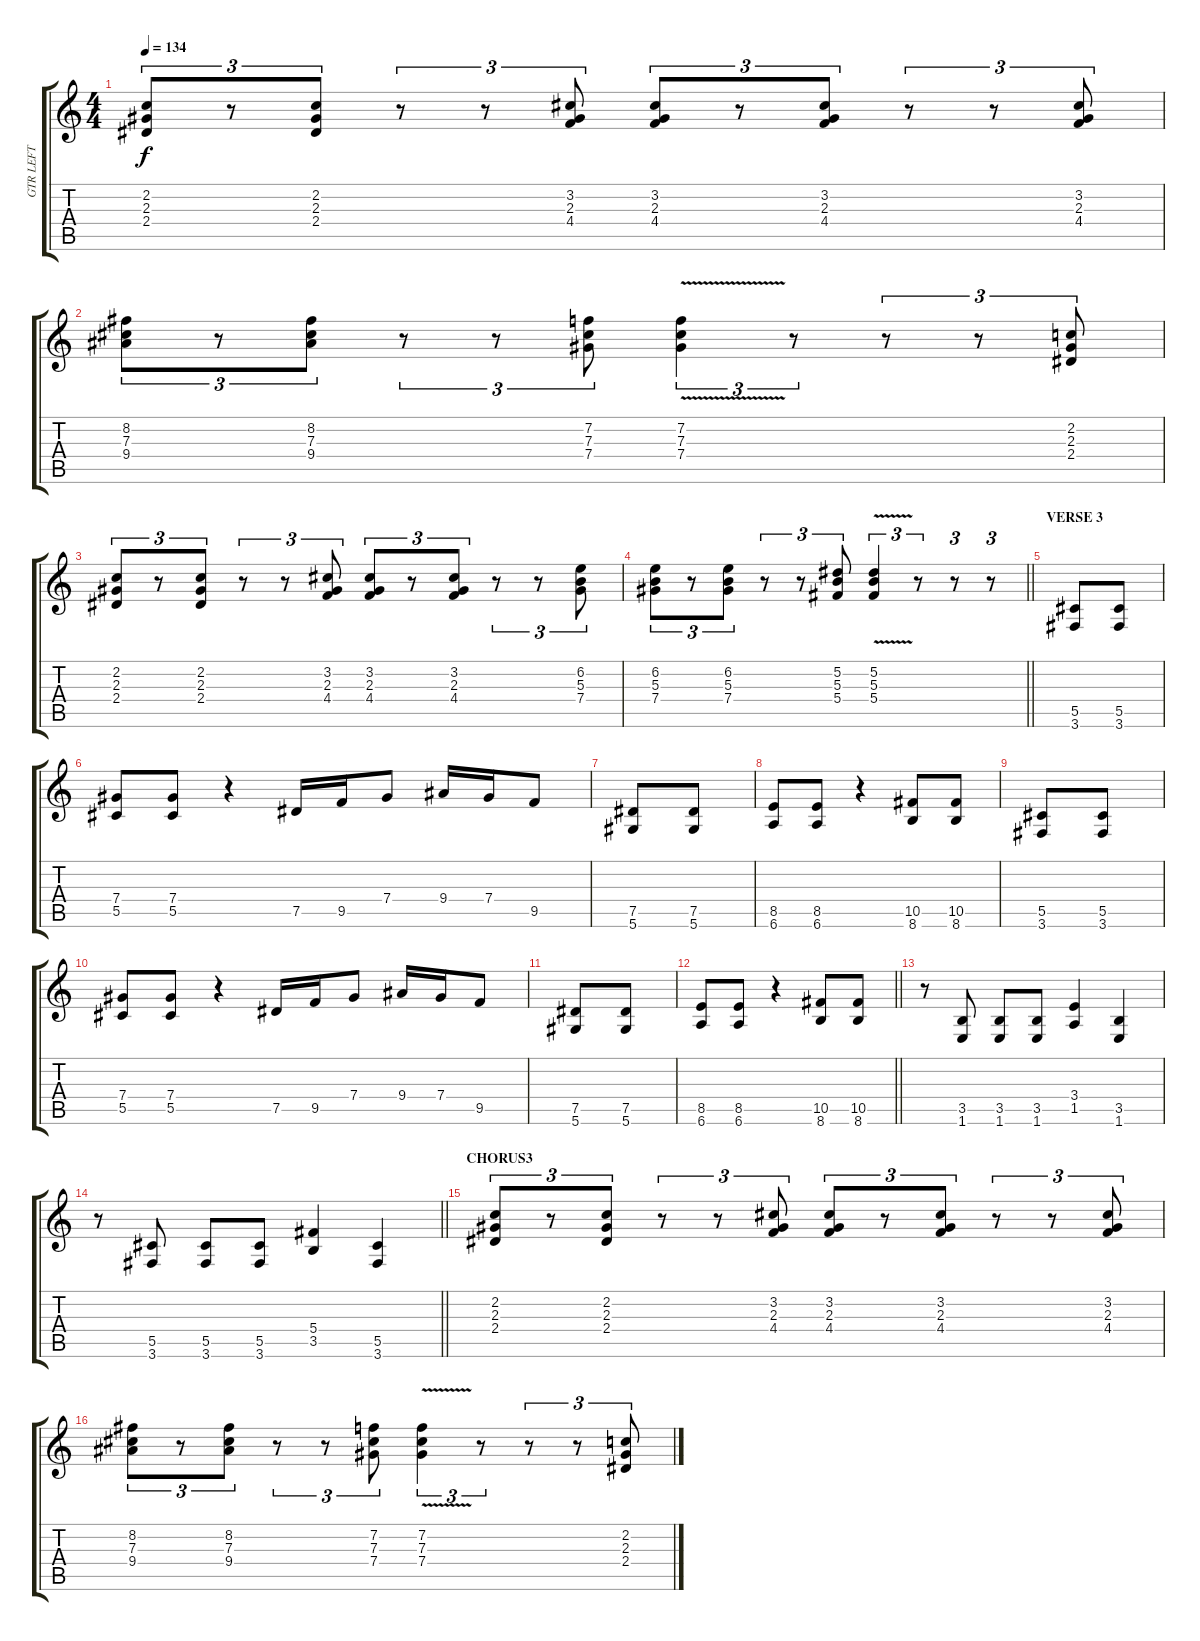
\track ("GTR LEFT" "GTR LEFT") {instrument overdrivenguitar}
\staff {score tabs}
\tuning (Eb4 Bb3 Gb3 Db3 Ab2 Eb2) {hide}
\ts (4 4)
\tempo 134
\clef g2
\ks c
(2.2 2.3 2.4).8{tu (3 2) dy f} r.8{tu (3 2)} (2.2 2.3 2.4).8{tu (3 2)} r.8{tu (3 2)} r.8{tu (3 2)} (3.2 2.3 4.4).8{tu (3 2)} (3.2 2.3 4.4).8{tu (3 2)} r.8{tu (3 2)} (3.2 2.3 4.4).8{tu (3 2)} r.8{tu (3 2)} r.8{tu (3 2)} (3.2 2.3 4.4).8{tu (3 2)} |
(8.2 7.3 9.4).8{tu (3 2)} r.8{tu (3 2)} (8.2 7.3 9.4).8{tu (3 2)} r.8{tu (3 2)} r.8{tu (3 2)} (7.2 7.3 7.4).8{tu (3 2)} (7.2{v} 7.3{v} 7.4{v}).4{tu (3 2)} r.8{tu (3 2)} r.8{tu (3 2)} r.8{tu (3 2)} (2.2 2.3 2.4).8{tu (3 2)} |
(2.2 2.3 2.4).8{tu (3 2)} r.8{tu (3 2)} (2.2 2.3 2.4).8{tu (3 2)} r.8{tu (3 2)} r.8{tu (3 2)} (3.2 2.3 4.4).8{tu (3 2)} (3.2 2.3 4.4).8{tu (3 2)} r.8{tu (3 2)} (3.2 2.3 4.4).8{tu (3 2)} r.8{tu (3 2)} r.8{tu (3 2)} (6.2 5.3 7.4).8{tu (3 2)} |
\barLineRight lightlight
(6.2 5.3 7.4).8{tu (3 2)} r.8{tu (3 2)} (6.2 5.3 7.4).8{tu (3 2)} r.8{tu (3 2)} r.8{tu (3 2)} (5.2 5.3 5.4).8{tu (3 2)} (5.2{v} 5.3{v} 5.4{v}).4{tu (3 2)} r.8{tu (3 2)} r.8{tu (3 2)} r.8{tu (3 2)} |
\section ("" "VERSE 3")
(5.5 3.6).8 (5.5 3.6).8 |
(7.4 5.5).8 (7.4 5.5).8 r.4 7.5.16 9.5.16 7.4.8 9.4.16 7.4.16 9.5.8 |
(7.5 5.6).8 (7.5 5.6).8 |
(8.5 6.6).8 (8.5 6.6).8 r.4 (10.5 8.6).8 (10.5 8.6).8 |
(5.5 3.6).8 (5.5 3.6).8 |
(7.4 5.5).8 (7.4 5.5).8 r.4 7.5.16 9.5.16 7.4.8 9.4.16 7.4.16 9.5.8 |
(7.5 5.6).8 (7.5 5.6).8 |
\barLineRight lightlight
(8.5 6.6).8 (8.5 6.6).8 r.4 (10.5 8.6).8 (10.5 8.6).8 |
r.8 (3.5 1.6).8 (3.5 1.6).8 (3.5 1.6).8 (3.4 1.5).4 (3.5 1.6).4 |
\barLineRight lightlight
r.8 (5.5 3.6).8 (5.5 3.6).8 (5.5 3.6).8 (5.4 3.5).4 (5.5 3.6).4 |
\section ("" "CHORUS3")
(2.2 2.3 2.4).8{tu (3 2)} r.8{tu (3 2)} (2.2 2.3 2.4).8{tu (3 2)} r.8{tu (3 2)} r.8{tu (3 2)} (3.2 2.3 4.4).8{tu (3 2)} (3.2 2.3 4.4).8{tu (3 2)} r.8{tu (3 2)} (3.2 2.3 4.4).8{tu (3 2)} r.8{tu (3 2)} r.8{tu (3 2)} (3.2 2.3 4.4).8{tu (3 2)} |
(8.2 7.3 9.4).8{tu (3 2)} r.8{tu (3 2)} (8.2 7.3 9.4).8{tu (3 2)} r.8{tu (3 2)} r.8{tu (3 2)} (7.2 7.3 7.4).8{tu (3 2)} (7.2{v} 7.3{v} 7.4{v}).4{tu (3 2)} r.8{tu (3 2)} r.8{tu (3 2)} r.8{tu (3 2)} (2.2 2.3 2.4).8{tu (3 2)}
